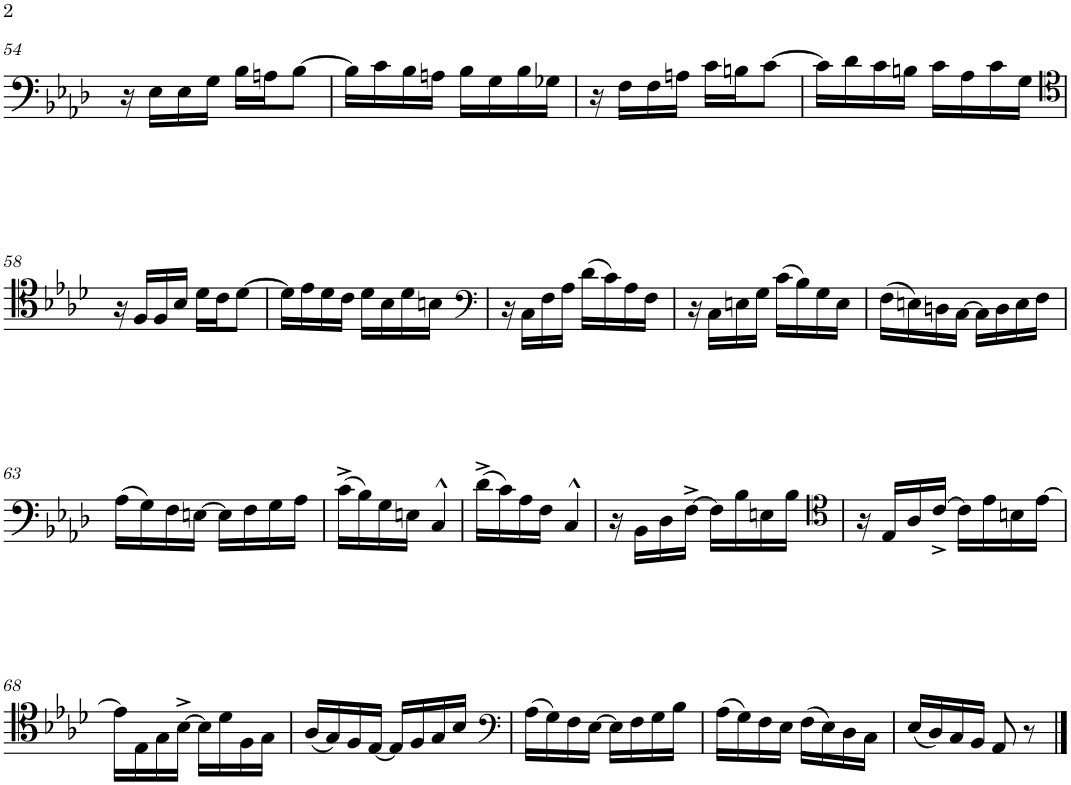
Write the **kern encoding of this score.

**kern
*part1
*staff1
*I"Trombone
*I'Tbn.
!!LO:PB:g=z
*clefF4
*k[b-e-a-d-]
*M2/4
=54
16r
16E-\LL
16E-\
16G\JJ
16B-\LL
16An\J
[8B-\J
=55
16B-\LL]
16c\
16B-\
16An\JJ
16B-\LL
16G\
16B-\
16G-X\JJ
=56
16r
16F\LL
16F\
16An\JJ
16c\LL
16Bn\J
[8c\J
=57
16c\LL]
16d-\
16c\
16Bn\JJ
16c\LL
16A-\
16c\
16G\JJ
!!LO:LB:g=z
=58
*clefC4
16r
16F/LL
16F/
16B-/JJ
16d-\LL
16c\J
[8d-\J
=59
16d-\LL]
16e-\
16d-\
16c\JJ
16d-\LL
16B-\
16d-\
16Bn\JJ
=60
*clefF4
16r
16C\LL
16F\
16A-\JJ
(16d-\LL
16c\)
16A-\
16F\JJ
=61
16r
16C\LL
16En\
16G\JJ
(16c\LL
16B-\)
16G\
16E\JJ
=62
(16F\LL
16En\)
16Dn\
[16C\JJ
16C\LL]
16D\
16E\
16F\JJ
!!LO:LB:g=z
=63
(16A-\LL
16G\)
16F\
[16En\JJ
16E\LL]
16F\
16G\
16A-\JJ
=64
(16c^\LL
16B-\)
16G\
16En\JJ
4C^^/
=65
(16d-^\LL
16c\)
16A-\
16F\JJ
4C^^/
=66
16r
16BB-\LL
16D-\
[16F^\JJ
16F\LL]
16B-\
16En\
16B-\JJ
=67
*clefC4
16r
16E-/LL
16A-/
[16c^/JJ
16c\LL]
16e-\
16Bn\
[16e-\JJ
!!LO:LB:g=z
=68
16e-\LL]
16E-\
16G\
[16B-^\JJ
16B-\LL]
16d-\
16F\
16G\JJ
=69
(16A-/LL
16G/)
16F/
[16E-/JJ
16E-/LL]
16F/
16G/
16B-/JJ
=70
*clefF4
(16A-\LL
16G\)
16F\
[16E-\JJ
16E-\LL]
16F\
16G\
16B-\JJ
=71
(16A-\LL
16G\)
16F\
16E-\JJ
(16F\LL
16E-\)
16D-\
16C\JJ
=72
(16E-/LL
16D-/)
16C/
16BB-/JJ
8AA-/
8r
==
*-
